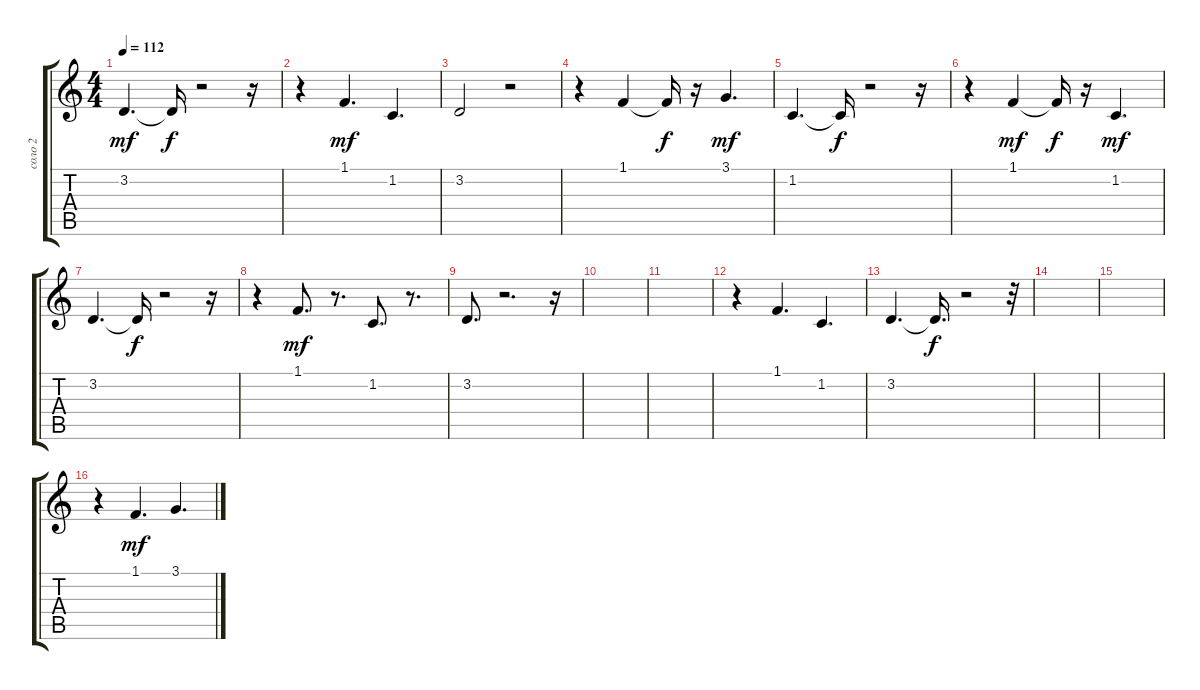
\track ("соло 2" "соло 2") {instrument glockenspiel}
\staff {score tabs}
\tuning (E4 B3 G3 D3 A2 E2) {hide}
\ts (4 4)
\tempo 112
\clef g2
\ks c
3.2.4{d dy mf} 3.2{t}.16{dy f} r.2 r.16 |
r.4 1.1.4{d dy mf} 1.2.4{d} |
3.2.2 r.2 |
r.4 1.1.4 1.1{t}.16{dy f} r.16 3.1.4{d dy mf} |
1.2.4{d} 1.2{t}.16{dy f} r.2 r.16 |
r.4 1.1.4{dy mf} 1.1{t}.16{dy f} r.16 1.2.4{d dy mf} |
3.2.4{d} 3.2{t}.16{dy f} r.2 r.16 |
r.4 1.1.8{d dy mf} r.8{d} 1.2.8{d} r.8{d} |
3.2.8{d} r.2{d} r.16 |
|
|
r.4 1.1.4{d} 1.2.4{d} |
3.2.4{d} 3.2{t}.16{d dy f} r.2 r.32 |
|
|
r.4 1.1.4{d dy mf} 3.1.4{d}
